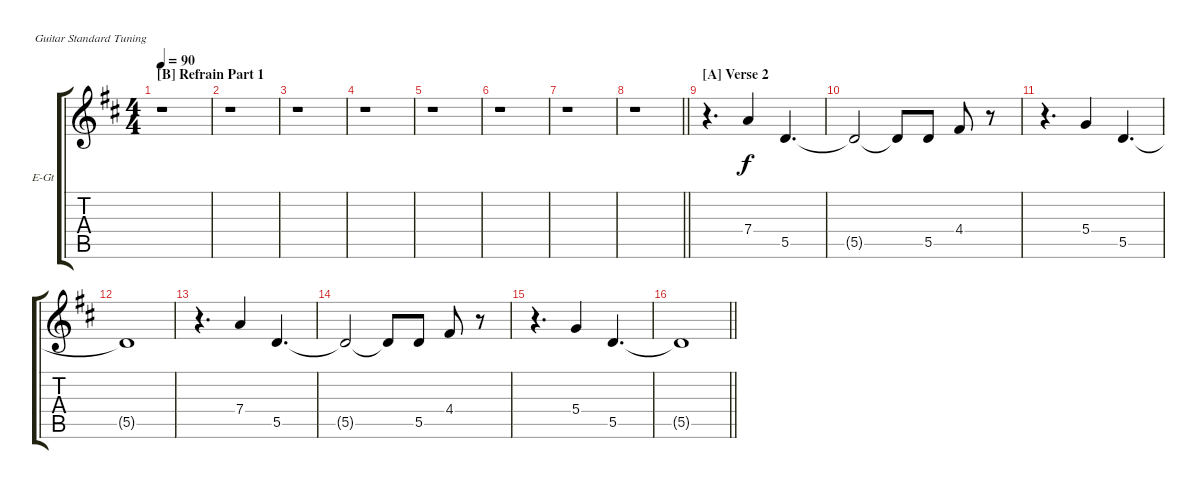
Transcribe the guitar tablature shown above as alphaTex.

\defaultSystemsLayout 4
\bracketExtendMode groupsimilarinstruments
\firstSystemTrackNameOrientation horizontal
\otherSystemsTrackNameOrientation horizontal
\track ("JetAnother E-Guitar" "E-Gt") {instrument electricguitarclean}
\staff {score tabs}
\tuning (E4 B3 G3 D3 A2 E2)
\ts (4 4)
\section ("B" "Refrain Part 1")
\tempo 90
\clef g2
\scale
0.25
\ks d
r.1{dy f} |
\scale
0.25 r.1 |
\scale
0.25 r.1 |
\scale
0.25 r.1 |
\scale
0.25 r.1 |
\scale
0.25 r.1 |
\scale
0.25 r.1 |
\scale
0.25
\barLineRight lightlight
r.1 |
\section ("A" "Verse 2")
\scale
0.265664 r.4{d} 7.4.4 5.5.4{d} |
\scale
0.315789 5.5{t}.2 5.5{t}.8 5.5.8 4.4.8 r.8 |
\scale
0.265664 r.4{d} 5.4.4 5.5.4{d} |
\scale
0.152882 5.5{t}.1 |
\scale
0.265664 r.4{d} 7.4.4 5.5.4{d} |
\scale
0.315789 5.5{t}.2 5.5{t}.8 5.5.8 4.4.8 r.8 |
\scale
0.265664 r.4{d} 5.4.4 5.5.4{d} |
\scale
0.152882
\barLineRight lightlight
5.5{t}.1
